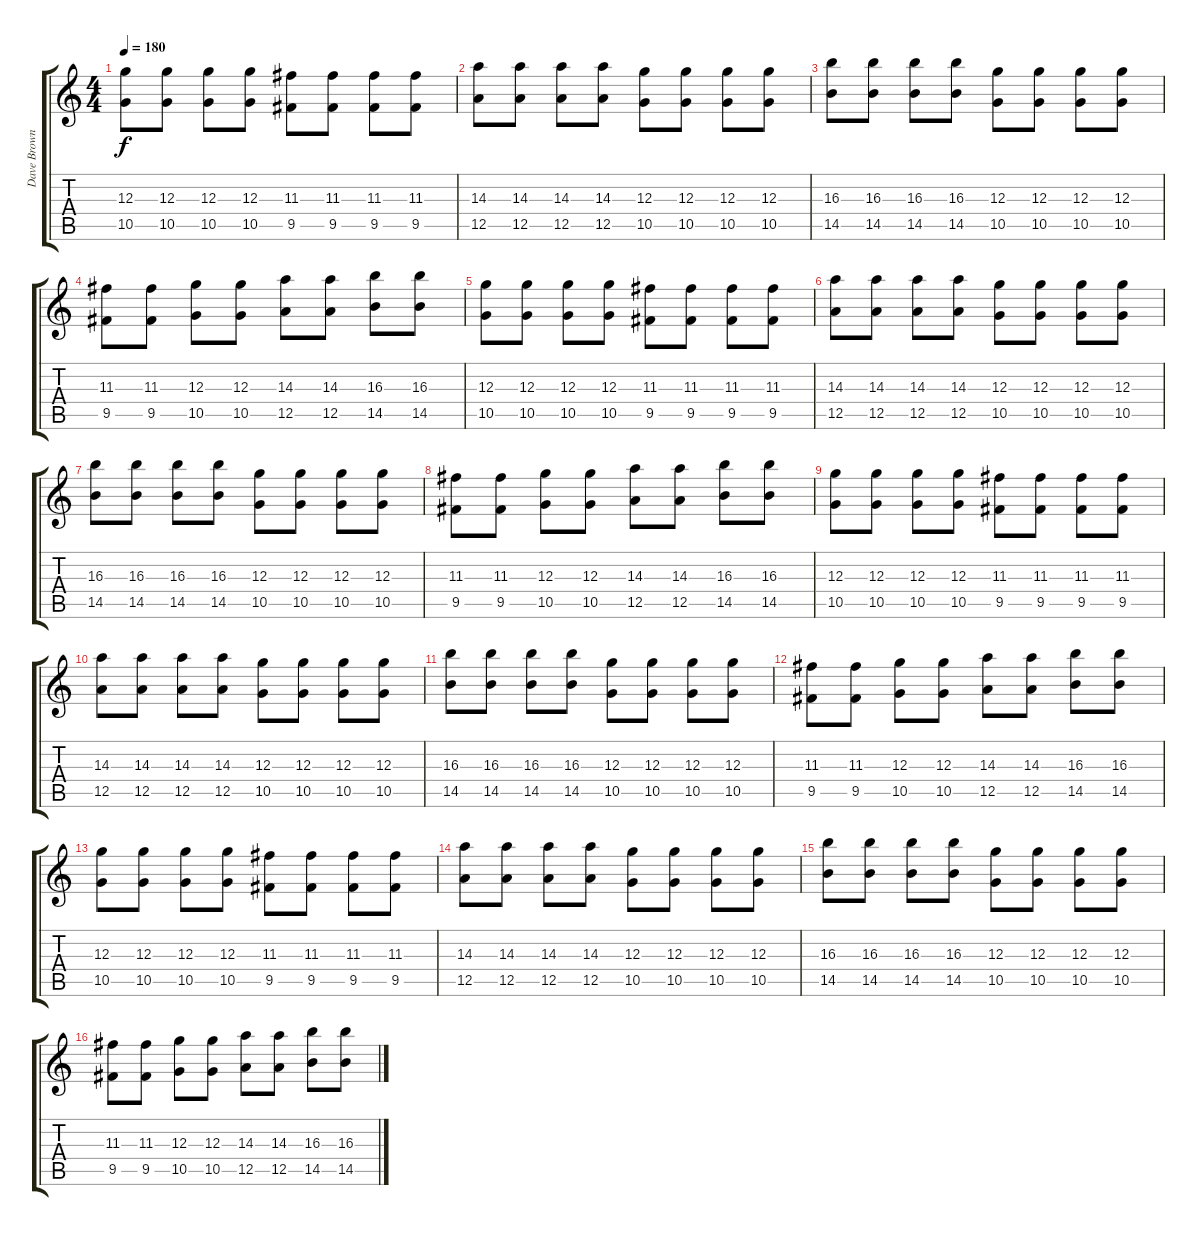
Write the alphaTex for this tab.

\track ("Dave Brownsound" "Dave Brown") {instrument distortionguitar}
\staff {score tabs}
\tuning (E4 B3 G3 D3 A2 D2) {hide}
\ts (4 4)
\tempo 180
\clef g2
\ks c
(12.3 10.5).8{dy f} (12.3 10.5).8 (12.3 10.5).8 (12.3 10.5).8 (11.3 9.5).8 (11.3 9.5).8 (11.3 9.5).8 (11.3 9.5).8 |
(14.3 12.5).8 (14.3 12.5).8 (14.3 12.5).8 (14.3 12.5).8 (12.3 10.5).8 (12.3 10.5).8 (12.3 10.5).8 (12.3 10.5).8 |
(16.3 14.5).8 (16.3 14.5).8 (16.3 14.5).8 (16.3 14.5).8 (12.3 10.5).8 (12.3 10.5).8 (12.3 10.5).8 (12.3 10.5).8 |
(11.3 9.5).8 (11.3 9.5).8 (12.3 10.5).8 (12.3 10.5).8 (14.3 12.5).8 (14.3 12.5).8 (16.3 14.5).8 (16.3 14.5).8 |
(12.3 10.5).8 (12.3 10.5).8 (12.3 10.5).8 (12.3 10.5).8 (11.3 9.5).8 (11.3 9.5).8 (11.3 9.5).8 (11.3 9.5).8 |
(14.3 12.5).8 (14.3 12.5).8 (14.3 12.5).8 (14.3 12.5).8 (12.3 10.5).8 (12.3 10.5).8 (12.3 10.5).8 (12.3 10.5).8 |
(16.3 14.5).8 (16.3 14.5).8 (16.3 14.5).8 (16.3 14.5).8 (12.3 10.5).8 (12.3 10.5).8 (12.3 10.5).8 (12.3 10.5).8 |
(11.3 9.5).8 (11.3 9.5).8 (12.3 10.5).8 (12.3 10.5).8 (14.3 12.5).8 (14.3 12.5).8 (16.3 14.5).8 (16.3 14.5).8 |
(12.3 10.5).8 (12.3 10.5).8 (12.3 10.5).8 (12.3 10.5).8 (11.3 9.5).8 (11.3 9.5).8 (11.3 9.5).8 (11.3 9.5).8 |
(14.3 12.5).8 (14.3 12.5).8 (14.3 12.5).8 (14.3 12.5).8 (12.3 10.5).8 (12.3 10.5).8 (12.3 10.5).8 (12.3 10.5).8 |
(16.3 14.5).8 (16.3 14.5).8 (16.3 14.5).8 (16.3 14.5).8 (12.3 10.5).8 (12.3 10.5).8 (12.3 10.5).8 (12.3 10.5).8 |
(11.3 9.5).8 (11.3 9.5).8 (12.3 10.5).8 (12.3 10.5).8 (14.3 12.5).8 (14.3 12.5).8 (16.3 14.5).8 (16.3 14.5).8 |
(12.3 10.5).8 (12.3 10.5).8 (12.3 10.5).8 (12.3 10.5).8 (11.3 9.5).8 (11.3 9.5).8 (11.3 9.5).8 (11.3 9.5).8 |
(14.3 12.5).8 (14.3 12.5).8 (14.3 12.5).8 (14.3 12.5).8 (12.3 10.5).8 (12.3 10.5).8 (12.3 10.5).8 (12.3 10.5).8 |
(16.3 14.5).8 (16.3 14.5).8 (16.3 14.5).8 (16.3 14.5).8 (12.3 10.5).8 (12.3 10.5).8 (12.3 10.5).8 (12.3 10.5).8 |
(11.3 9.5).8 (11.3 9.5).8 (12.3 10.5).8 (12.3 10.5).8 (14.3 12.5).8 (14.3 12.5).8 (16.3 14.5).8 (16.3 14.5).8
